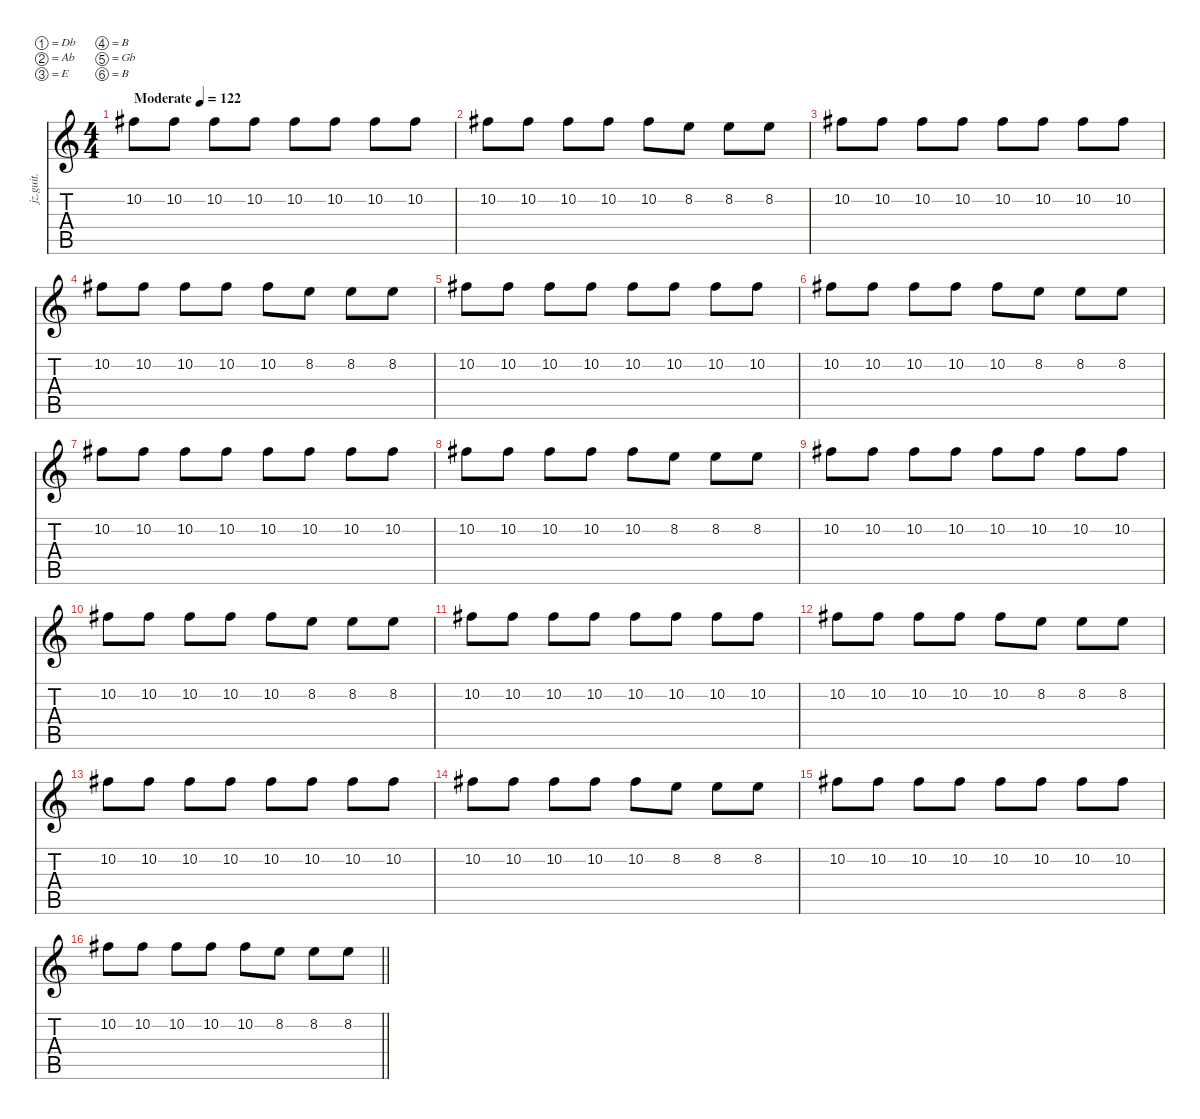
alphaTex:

\defaultSystemsLayout 4
\hideDynamics
\bracketExtendMode nobrackets
\otherSystemsTrackNameOrientation horizontal
\track ("Guitar 2" "jz.guit.") {instrument electricguitarjazz}
\staff {score tabs}
\tuning (Db4 Ab3 E3 B2 Gb2 B1)
\ts (4 4)
\beaming (8 2 2 2 2)
\tempo (122 "Moderate")
\clef g2
\ks c
10.2{acc #}.8{dy f instrument electricguitarjazz beam Down} 10.2{acc #}.8{beam Down} 10.2{acc #}.8{beam Down} 10.2{acc #}.8{beam Down} 10.2{acc #}.8{beam Down} 10.2{acc #}.8{beam Down} 10.2{acc #}.8{beam Down} 10.2{acc #}.8{beam Down} |
10.2{acc #}.8{beam Down} 10.2{acc #}.8{beam Down} 10.2{acc #}.8{beam Down} 10.2{acc #}.8{beam Down} 10.2{acc #}.8{beam Down} 8.2.8{beam Down} 8.2.8{beam Down} 8.2.8{beam Down} |
10.2{acc #}.8{beam Down} 10.2{acc #}.8{beam Down} 10.2{acc #}.8{beam Down} 10.2{acc #}.8{beam Down} 10.2{acc #}.8{beam Down} 10.2{acc #}.8{beam Down} 10.2{acc #}.8{beam Down} 10.2{acc #}.8{beam Down} |
10.2{acc #}.8{beam Down} 10.2{acc #}.8{beam Down} 10.2{acc #}.8{beam Down} 10.2{acc #}.8{beam Down} 10.2{acc #}.8{beam Down} 8.2.8{beam Down} 8.2.8{beam Down} 8.2.8{beam Down} |
10.2{acc #}.8{beam Down} 10.2{acc #}.8{beam Down} 10.2{acc #}.8{beam Down} 10.2{acc #}.8{beam Down} 10.2{acc #}.8{beam Down} 10.2{acc #}.8{beam Down} 10.2{acc #}.8{beam Down} 10.2{acc #}.8{beam Down} |
10.2{acc #}.8{beam Down} 10.2{acc #}.8{beam Down} 10.2{acc #}.8{beam Down} 10.2{acc #}.8{beam Down} 10.2{acc #}.8{beam Down} 8.2.8{beam Down} 8.2.8{beam Down} 8.2.8{beam Down} |
10.2{acc #}.8{beam Down} 10.2{acc #}.8{beam Down} 10.2{acc #}.8{beam Down} 10.2{acc #}.8{beam Down} 10.2{acc #}.8{beam Down} 10.2{acc #}.8{beam Down} 10.2{acc #}.8{beam Down} 10.2{acc #}.8{beam Down} |
10.2{acc #}.8{beam Down} 10.2{acc #}.8{beam Down} 10.2{acc #}.8{beam Down} 10.2{acc #}.8{beam Down} 10.2{acc #}.8{beam Down} 8.2.8{beam Down} 8.2.8{beam Down} 8.2.8{beam Down} |
10.2{acc #}.8{beam Down} 10.2{acc #}.8{beam Down} 10.2{acc #}.8{beam Down} 10.2{acc #}.8{beam Down} 10.2{acc #}.8{beam Down} 10.2{acc #}.8{beam Down} 10.2{acc #}.8{beam Down} 10.2{acc #}.8{beam Down} |
10.2{acc #}.8{beam Down} 10.2{acc #}.8{beam Down} 10.2{acc #}.8{beam Down} 10.2{acc #}.8{beam Down} 10.2{acc #}.8{beam Down} 8.2.8{beam Down} 8.2.8{beam Down} 8.2.8{beam Down} |
10.2{acc #}.8{beam Down} 10.2{acc #}.8{beam Down} 10.2{acc #}.8{beam Down} 10.2{acc #}.8{beam Down} 10.2{acc #}.8{beam Down} 10.2{acc #}.8{beam Down} 10.2{acc #}.8{beam Down} 10.2{acc #}.8{beam Down} |
10.2{acc #}.8{beam Down} 10.2{acc #}.8{beam Down} 10.2{acc #}.8{beam Down} 10.2{acc #}.8{beam Down} 10.2{acc #}.8{beam Down} 8.2.8{beam Down} 8.2.8{beam Down} 8.2.8{beam Down} |
10.2{acc #}.8{beam Down} 10.2{acc #}.8{beam Down} 10.2{acc #}.8{beam Down} 10.2{acc #}.8{beam Down} 10.2{acc #}.8{beam Down} 10.2{acc #}.8{beam Down} 10.2{acc #}.8{beam Down} 10.2{acc #}.8{beam Down} |
10.2{acc #}.8{beam Down} 10.2{acc #}.8{beam Down} 10.2{acc #}.8{beam Down} 10.2{acc #}.8{beam Down} 10.2{acc #}.8{beam Down} 8.2.8{beam Down} 8.2.8{beam Down} 8.2.8{beam Down} |
10.2{acc #}.8{beam Down} 10.2{acc #}.8{beam Down} 10.2{acc #}.8{beam Down} 10.2{acc #}.8{beam Down} 10.2{acc #}.8{beam Down} 10.2{acc #}.8{beam Down} 10.2{acc #}.8{beam Down} 10.2{acc #}.8{beam Down} |
\barLineRight lightlight
10.2{acc #}.8{beam Down} 10.2{acc #}.8{beam Down} 10.2{acc #}.8{beam Down} 10.2{acc #}.8{beam Down} 10.2{acc #}.8{beam Down} 8.2.8{beam Down} 8.2.8{beam Down} 8.2.8{beam Down}
